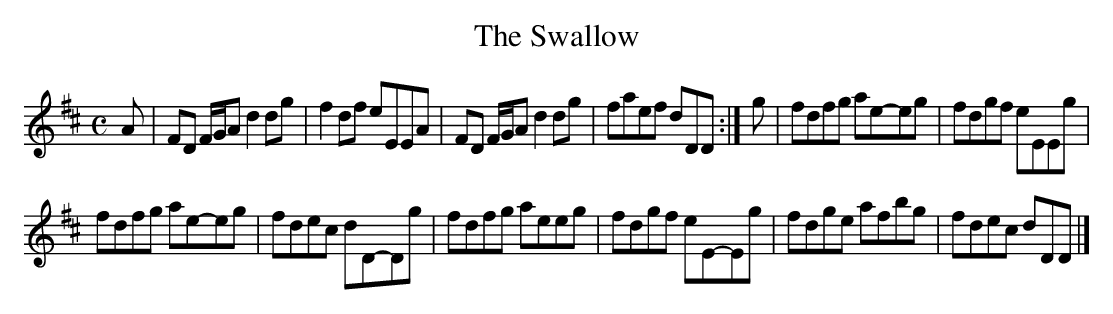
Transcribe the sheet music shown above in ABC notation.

X:1
T:The Swallow
L:1/8
M:C
K:D
A|FD F/G/A d2dg|f2df eEEA|FD F/G/A d2dg|faef dDD:|g|fdfg ae-eg|fdgf eEEg|
fdfg ae-eg|fdec dD-Dg|fdfg aeeg|fdgf eE-Eg|fdge afbg|fdec dDD|]
